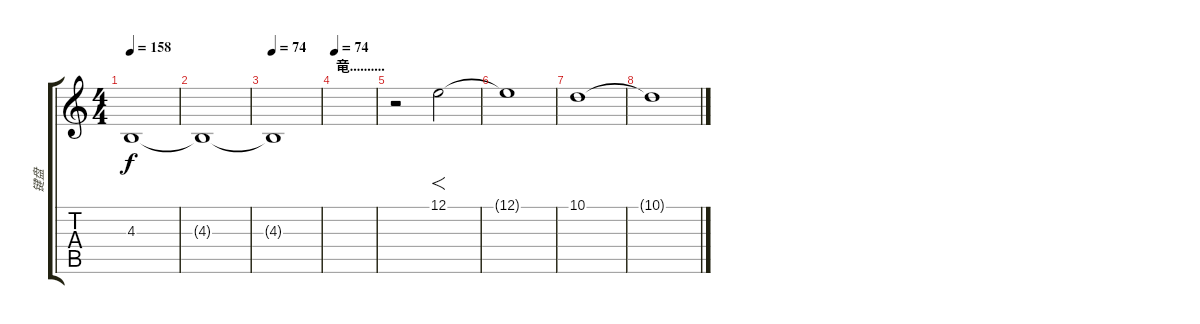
\track ("键盘" "键盘") {instrument stringensemble1}
\staff {score tabs}
\tuning (E4 B3 G3 D3 A2 E2) {hide}
\ts (4 4)
\tempo 158
\clef g2
\ks c
4.3{t}.1{dy f} |
4.3{t}.1 |
\tempo 74
4.3{t}.1 |
\section ("" "竜..........")
\tempo 74
|
r.2 12.1.2{f} |
12.1{t}.1 |
10.1.1 |
10.1{t}.1
